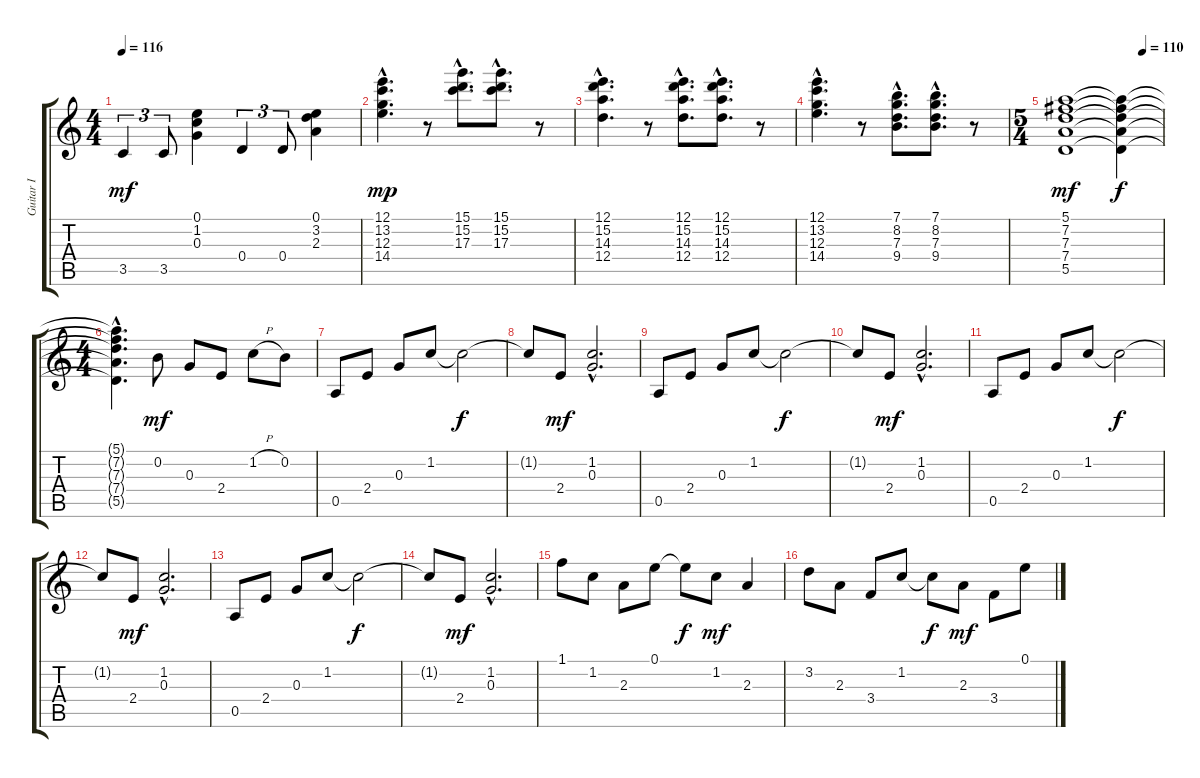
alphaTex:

\track ("Guitar I" "Guitar I") {instrument overdrivenguitar}
\staff {score tabs}
\tuning (E4 B3 G3 D3 A2 E2) {hide}
\ts (4 4)
\tempo 116
\clef g2
\ks c
3.5.4{tu (3 2) dy mf} 3.5.8{tu (3 2)} (0.1 1.2 0.3).4 0.4.4{tu (3 2)} 0.4.8{tu (3 2)} (0.1 3.2 2.3).4 |
(12.1{hac} 13.2{hac} 12.3{hac} 14.4{hac}).4{d dy mp} r.8 (15.1{hac} 15.2{hac} 17.3{hac}).8{d} (15.1{hac} 15.2{hac} 17.3{hac}).8{d} r.8 |
(12.1{hac} 15.2{hac} 14.3{hac} 12.4{hac}).4{d} r.8 (12.1{hac} 15.2{hac} 14.3{hac} 12.4{hac}).8{d} (12.1{hac} 15.2{hac} 14.3{hac} 12.4{hac}).8{d} r.8 |
(12.1{hac} 13.2{hac} 12.3{hac} 14.4{hac}).4{d} r.8 (7.1{hac} 8.2{hac} 7.3{hac} 9.4{hac}).8{d} (7.1{hac} 8.2{hac} 7.3{hac} 9.4{hac}).8{d} r.8 |
\ts (5 4)
\tempo (110 0.8)
(5.1 7.2 7.3 7.4 5.5).1{dy mf} (5.1{t} 7.2{t} 7.3{t} 7.4{t} 5.5{t}).4{dy f} |
\ts (4 4)
(5.1{hac t} 7.2{hac t} 7.3{hac t} 7.4{hac t} 5.5{hac t}).4{d} 0.2.8{dy mf} 0.3.8 2.4.8 1.2{h}.8 0.2.8 |
0.5.8 2.4.8 0.3.8 1.2.8 1.2{t}.2{dy f} |
1.2{t}.8 2.4.8{dy mf} (1.2{hac} 0.3{hac}).2{d} |
0.5.8 2.4.8 0.3.8 1.2.8 1.2{t}.2{dy f} |
1.2{t}.8 2.4.8{dy mf} (1.2{hac} 0.3{hac}).2{d} |
0.5.8 2.4.8 0.3.8 1.2.8 1.2{t}.2{dy f} |
1.2{t}.8 2.4.8{dy mf} (1.2{hac} 0.3{hac}).2{d} |
0.5.8 2.4.8 0.3.8 1.2.8 1.2{t}.2{dy f} |
1.2{t}.8 2.4.8{dy mf} (1.2{hac} 0.3{hac}).2{d} |
1.1.8 1.2.8 2.3.8 0.1.8 0.1{t}.8{dy f} 1.2.8{dy mf} 2.3.4 |
3.2.8 2.3.8 3.4.8 1.2.8 1.2{t}.8{dy f} 2.3.8{dy mf} 3.4.8 0.1.8
